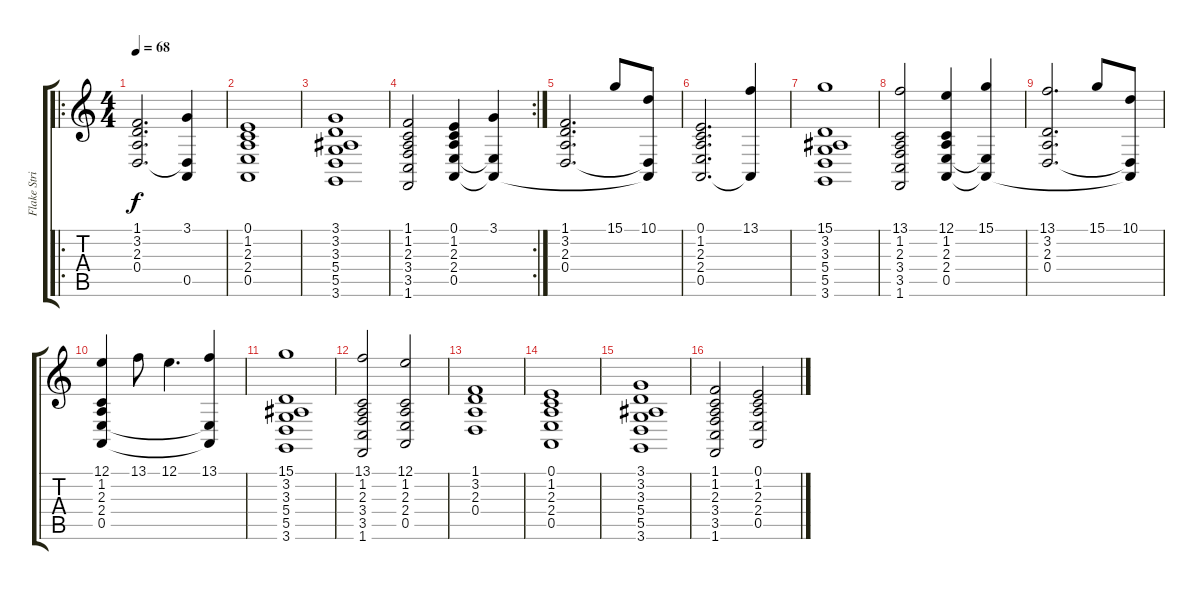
\track ("Flake String 1" "Flake Stri") {instrument stringensemble2}
\staff {score tabs}
\tuning (E4 B3 G3 D3 A2 E2) {hide}
\ro
\ts (4 4)
\tempo 68
\clef g2
\ks c
(1.1 3.2 2.3 0.4).2{d dy f instrument stringensemble2} (3.1 0.4{t} 0.5).4 |
(0.1 1.2 2.3 2.4 0.5).1 |
(3.1 3.2 3.3 5.4 5.5 3.6).1 |
\rc 2
(1.1 1.2 2.3 3.4 3.5 1.6).2 (0.1 1.2 2.3 2.4 0.5).4 (3.1 2.4{t} 0.5{t}).4 |
(1.1 3.2 2.3 0.4).2{d} 15.1.8 (10.1 0.4{t} 0.5{t}).8 |
(0.1 1.2 2.3 2.4 0.5).2{d} (13.1 0.5{t}).4 |
(15.1 3.2 3.3 5.4 5.5 3.6).1 |
(13.1 1.2 2.3 3.4 3.5 1.6).2 (12.1 1.2 2.3 2.4 0.5).4 (15.1 2.4{t} 0.5{t}).4 |
(13.1 3.2 2.3 0.4).2{d} 15.1.8 (10.1 0.4{t} 0.5{t}).8 |
(12.1 1.2 2.3 2.4 0.5).4 13.1.8 12.1.4{d} (13.1 2.4{t} 0.5{t}).4 |
(15.1 3.2 3.3 5.4 5.5 3.6).1 |
(13.1 1.2 2.3 3.4 3.5 1.6).2 (12.1 1.2 2.3 2.4 0.5).2 |
(1.1 3.2 2.3 0.4).1 |
(0.1 1.2 2.3 2.4 0.5).1 |
(3.1 3.2 3.3 5.4 5.5 3.6).1 |
(1.1 1.2 2.3 3.4 3.5 1.6).2 (0.1 1.2 2.3 2.4 0.5).2
